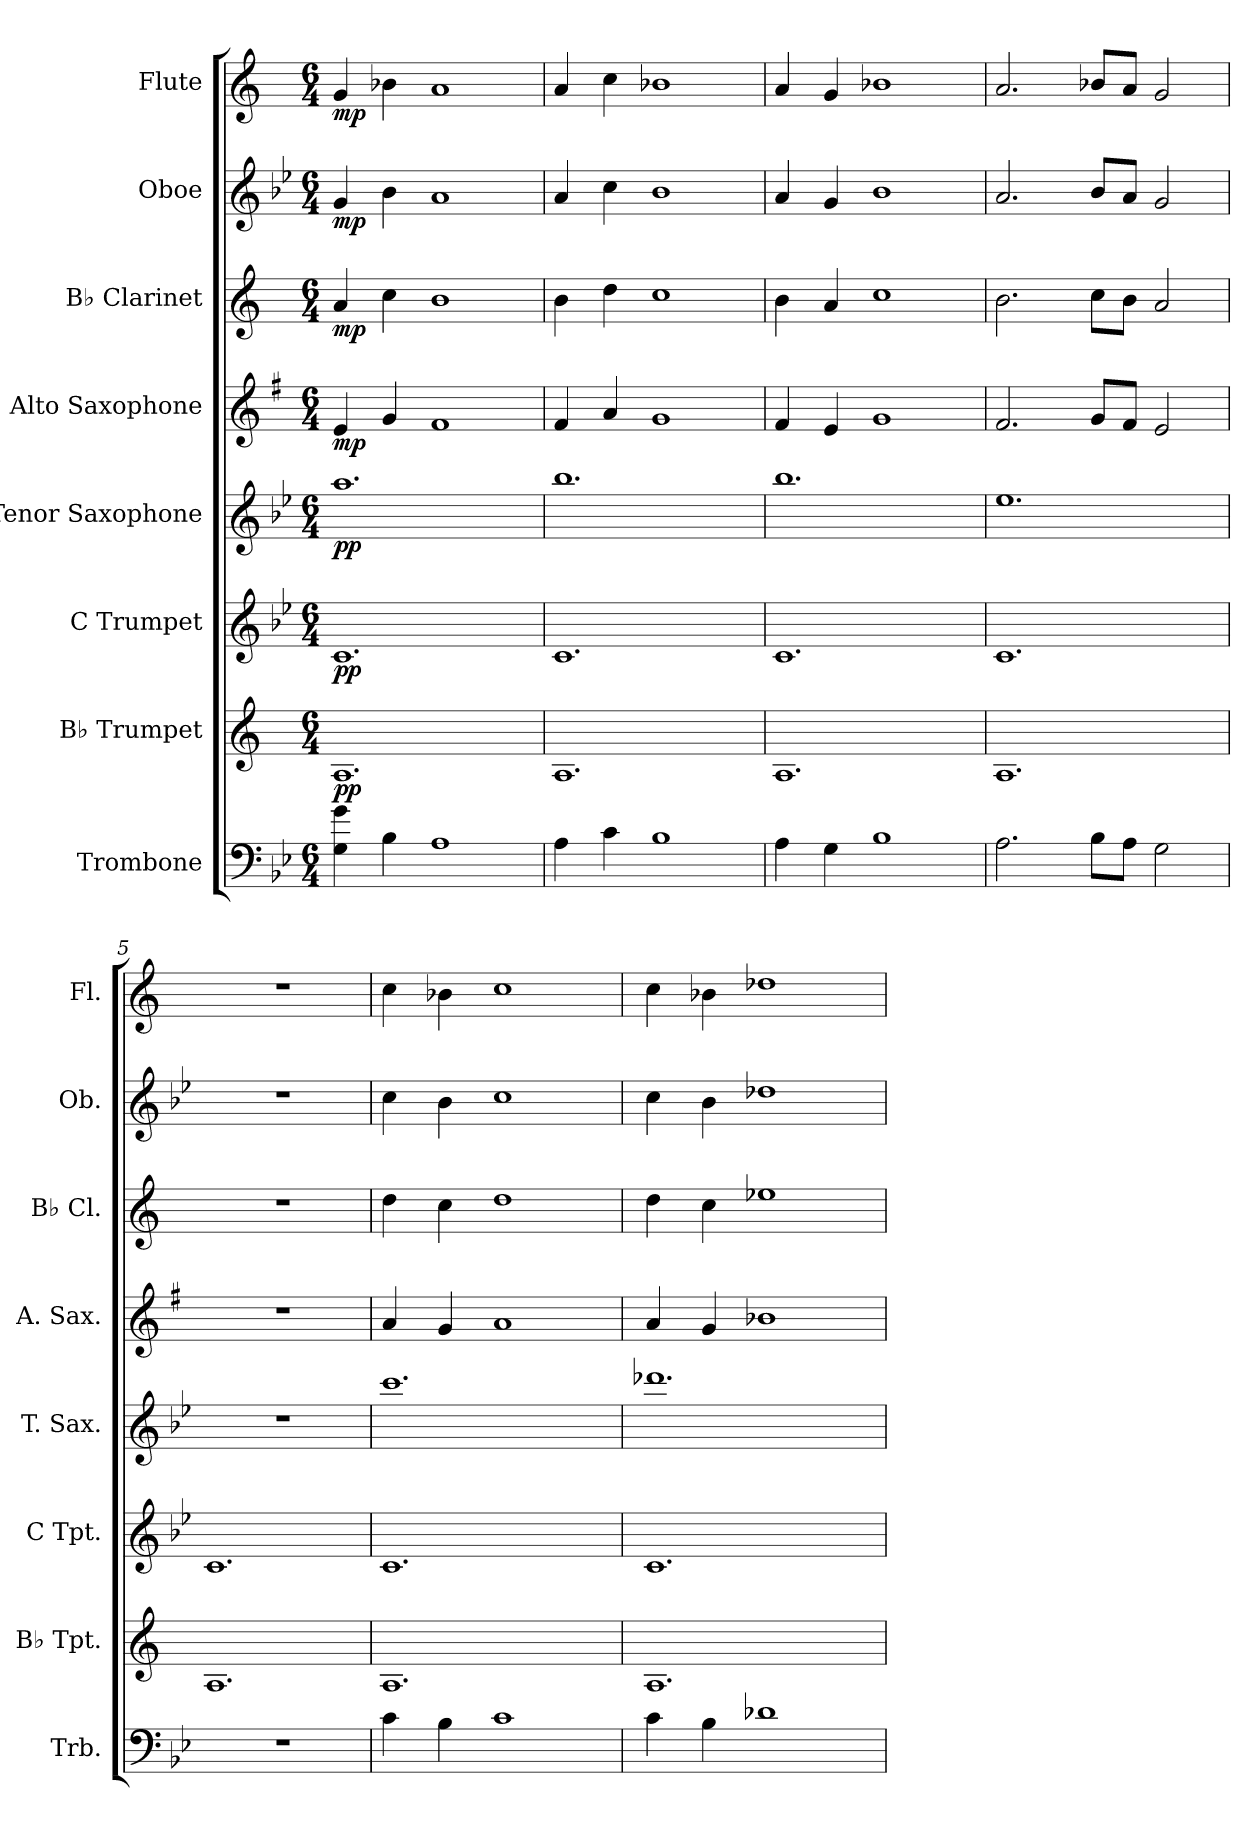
**kern	**kern	**dynam	**kern	**dynam	**kern	**dynam	**kern	**dynam	**kern	**dynam	**kern	**dynam	**kern	**dynam
*part8	*part7	*part7	*part6	*part6	*part5	*part5	*part4	*part4	*part3	*part3	*part2	*part2	*part1	*part1
*staff8	*staff7	*staff7	*staff6	*staff6	*staff5	*staff5	*staff4	*staff4	*staff3	*staff3	*staff2	*staff2	*staff1	*staff1
*I"Trombone	*I"B♭ Trumpet	*	*I"C Trumpet	*	*I"Tenor Saxophone	*	*I"Alto Saxophone	*	*I"B♭ Clarinet	*	*I"Oboe	*	*I"Flute	*
*I'Trb.	*I'B♭ Tpt.	*	*I'C Tpt.	*	*I'T. Sax.	*	*I'A. Sax.	*	*I'B♭ Cl.	*	*I'Ob.	*	*I'Fl.	*
*clefF4	*clefG2	*	*clefG2	*	*clefG2	*	*clefG2	*	*clefG2	*	*clefG2	*	*clefG2	*
*	*ITrd1c2	*	*	*	*ITrd8c14	*	*ITrd5c9	*	*ITrd1c2	*	*	*	*	*
*k[b-e-]	*k[b-e-]	*	*k[b-e-]	*	*k[b-e-]	*	*k[b-e-]	*	*k[b-e-]	*	*k[b-e-]	*	*k[]	*
*M6/4	*M6/4	*	*M6/4	*	*M6/4	*	*M6/4	*	*M6/4	*	*M6/4	*	*M6/4	*
*MM90	*MM90	*	*MM90	*	*MM90	*	*MM90	*	*MM90	*	*MM90	*	*MM90	*
=1	=1	=1	=1	=1	=1	=1	=1	=1	=1	=1	=1	=1	=1	=1
!	!	!LO:DY:b	!	!LO:DY:b	!	!LO:DY:b	!	!LO:DY:b	!	!LO:DY:b	!	!LO:DY:b	!	!LO:DY:b
4G\ 4g\	1.G	pp	1.c	pp	1.a	pp	4G/	mp	4g/	mp	4g/	mp	4g/	mp
4B-\	.	.	.	.	.	.	4B-/	.	4b-\	.	4b-\	.	4b-X\	.
1A	.	.	.	.	.	.	1A	.	1a	.	1a	.	1a	.
=2	=2	=2	=2	=2	=2	=2	=2	=2	=2	=2	=2	=2	=2	=2
4A\	1.G	.	1.c	.	1.b-	.	4A/	.	4a\	.	4a/	.	4a/	.
4c\	.	.	.	.	.	.	4c/	.	4cc\	.	4cc\	.	4cc\	.
1B-	.	.	.	.	.	.	1B-	.	1b-	.	1b-	.	1b-X	.
=3	=3	=3	=3	=3	=3	=3	=3	=3	=3	=3	=3	=3	=3	=3
4A\	1.G	.	1.c	.	1.b-	.	4A/	.	4a\	.	4a/	.	4a/	.
4G\	.	.	.	.	.	.	4G/	.	4g/	.	4g/	.	4g/	.
1B-	.	.	.	.	.	.	1B-	.	1b-	.	1b-	.	1b-X	.
=4	=4	=4	=4	=4	=4	=4	=4	=4	=4	=4	=4	=4	=4	=4
2.A\	1.G	.	1.c	.	1.e-	.	2.A/	.	2.a\	.	2.a/	.	2.a/	.
8B-\L	.	.	.	.	.	.	8B-/L	.	8b-\L	.	8b-/L	.	8b-X/L	.
8A\J	.	.	.	.	.	.	8A/J	.	8a\J	.	8a/J	.	8a/J	.
2G\	.	.	.	.	.	.	2G/	.	2g/	.	2g/	.	2g/	.
=5	=5	=5	=5	=5	=5	=5	=5	=5	=5	=5	=5	=5	=5	=5
1.r	1.G	.	1.c	.	1.r	.	1.r	.	1.r	.	1.r	.	1.r	.
=6	=6	=6	=6	=6	=6	=6	=6	=6	=6	=6	=6	=6	=6	=6
4c\	1.G	.	1.c	.	1.cc	.	4c/	.	4cc\	.	4cc\	.	4cc\	.
4B-\	.	.	.	.	.	.	4B-/	.	4b-\	.	4b-\	.	4b-X\	.
1c	.	.	.	.	.	.	1c	.	1cc	.	1cc	.	1cc	.
=7	=7	=7	=7	=7	=7	=7	=7	=7	=7	=7	=7	=7	=7	=7
4c\	1.G	.	1.c	.	1.dd-X	.	4c/	.	4cc\	.	4cc\	.	4cc\	.
4B-\	.	.	.	.	.	.	4B-/	.	4b-\	.	4b-\	.	4b-X\	.
1d-X	.	.	.	.	.	.	1d-X	.	1dd-X	.	1dd-X	.	1dd-X	.
=	=	=	=	=	=	=	=	=	=	=	=	=	=	=
*-	*-	*-	*-	*-	*-	*-	*-	*-	*-	*-	*-	*-	*-	*-
